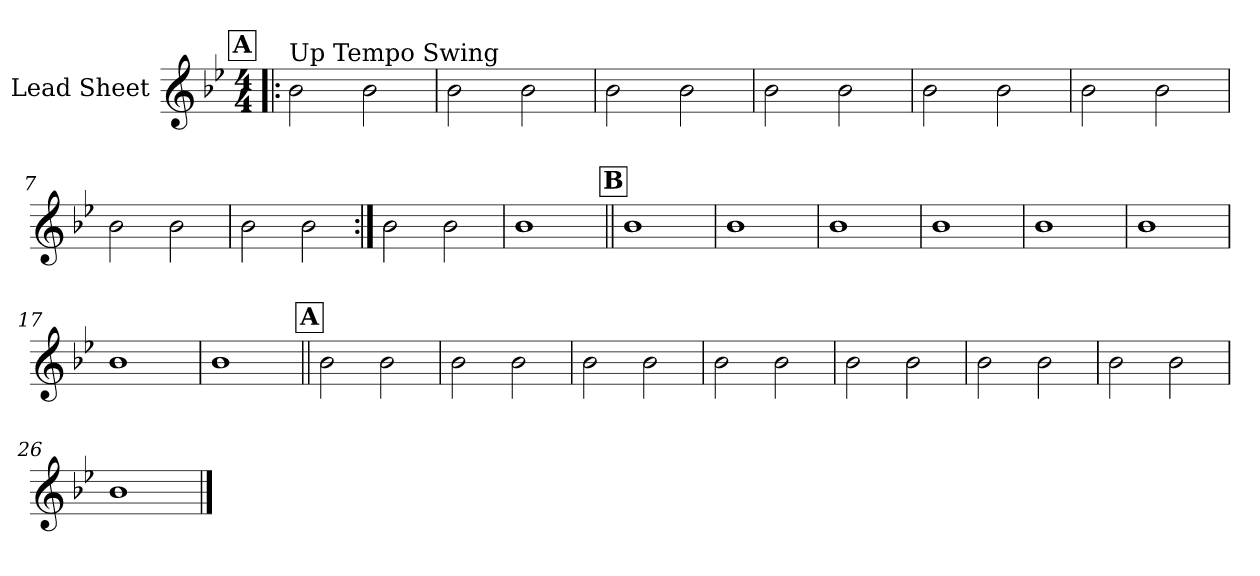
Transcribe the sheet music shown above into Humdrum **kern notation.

**kern
*part1
*staff1
*I"Lead Sheet
*clefG2
*k[b-e-]
*B-:
*M4/4
!!LO:REH:place=s1:a:fs=14:t=A
=1!|:
!LO:TX:a:t=Up Tempo Swing
2b-\
2b-\
=2
2b-\
2b-\
=3
2b-\
2b-\
=4
2b-\
2b-\
!!LO:LB:g=z
=5
2b-\
2b-\
=6
2b-\
2b-\
=7
2b-\
2b-\
=8
2b-\
2b-\
!!LO:LB:g=z
=9:|!
2b-\
2b-\
=10
1b-
!!LO:LB:g=z
!!LO:REH:place=s1:a:fs=14:t=B
=11||
1b-
=12
1b-
=13
1b-
=14
1b-
!!LO:LB:g=z
=15
1b-
=16
1b-
=17
1b-
=18
1b-
!!LO:LB:g=z
!!LO:REH:place=s1:a:fs=14:t=A
=19||
2b-\
2b-\
=20
2b-\
2b-\
=21
2b-\
2b-\
=22
2b-\
2b-\
!!LO:LB:g=z
=23
2b-\
2b-\
=24
2b-\
2b-\
=25
2b-\
2b-\
=26
1b-
==
*-
